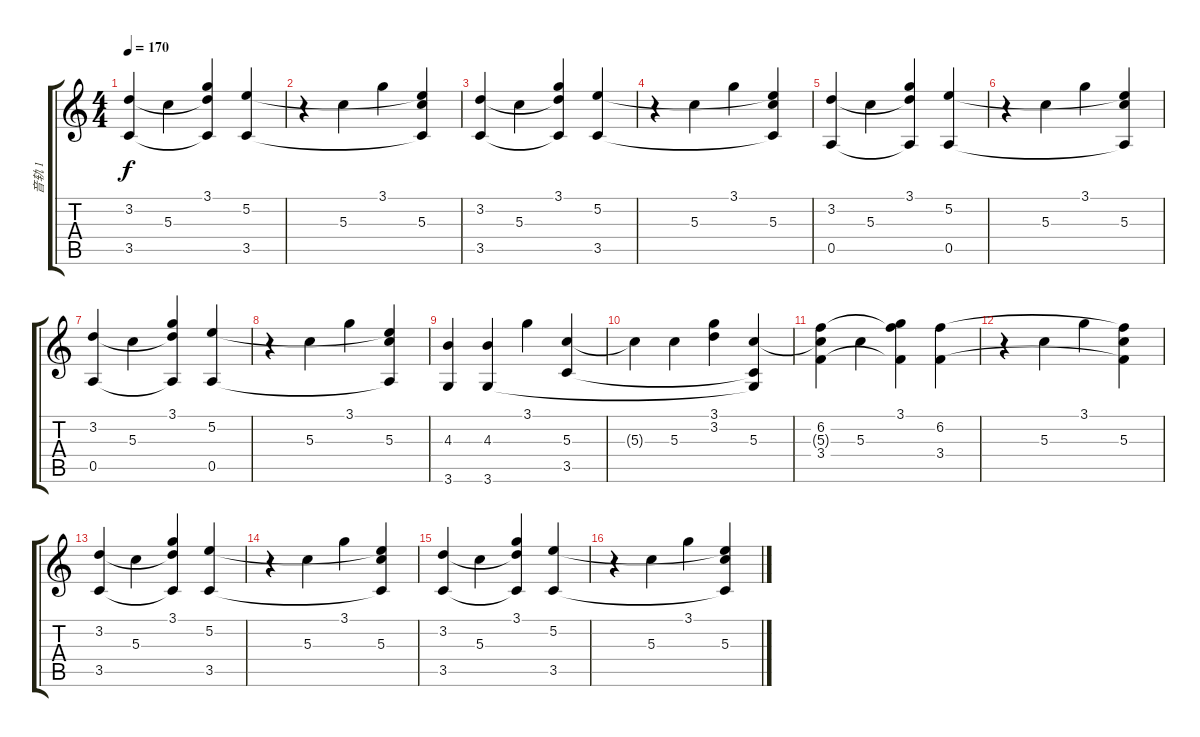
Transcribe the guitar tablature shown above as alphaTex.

\track ("音轨 1" "音轨 1") {instrument acousticguitarnylon}
\staff {score tabs}
\tuning (E4 B3 G3 D3 A2 E2) {hide}
\ts (4 4)
\tempo 170
\clef g2
\ks c
(3.2 3.5).4{dy f} 5.3.4 (3.1 3.2{t} 3.5{t}).4 (5.2 3.5).4 |
r.4 5.3.4 3.1.4 (5.2{t} 5.3 3.5{t}).4 |
(3.2 3.5).4 5.3.4 (3.1 3.2{t} 3.5{t}).4 (5.2 3.5).4 |
r.4 5.3.4 3.1.4 (5.2{t} 5.3 3.5{t}).4 |
(3.2 0.5).4 5.3.4 (3.1 3.2{t} 0.5{t}).4 (5.2 0.5).4 |
r.4 5.3.4 3.1.4 (5.2{t} 5.3 0.5{t}).4 |
(3.2 0.5).4 5.3.4 (3.1 3.2{t} 0.5{t}).4 (5.2 0.5).4 |
r.4 5.3.4 3.1.4 (5.2{t} 5.3 0.5{t}).4 |
(4.3 3.6).4 (4.3 3.6).4 3.1.4 (5.3 3.5).4 |
5.3{t}.4 5.3.4 (3.1 3.2).4 (5.3 3.5{t} 3.6{t}).4 |
(6.2 5.3{t} 3.4).4 5.3.4 (3.1 6.2{t} 3.4{t}).4 (6.2 3.4).4 |
r.4 5.3.4 3.1.4 (6.2{t} 5.3 3.4{t}).4 |
(3.2 3.5).4 5.3.4 (3.1 3.2{t} 3.5{t}).4 (5.2 3.5).4 |
r.4 5.3.4 3.1.4 (5.2{t} 5.3 3.5{t}).4 |
(3.2 3.5).4 5.3.4 (3.1 3.2{t} 3.5{t}).4 (5.2 3.5).4 |
r.4 5.3.4 3.1.4 (5.2{t} 5.3 3.5{t}).4
